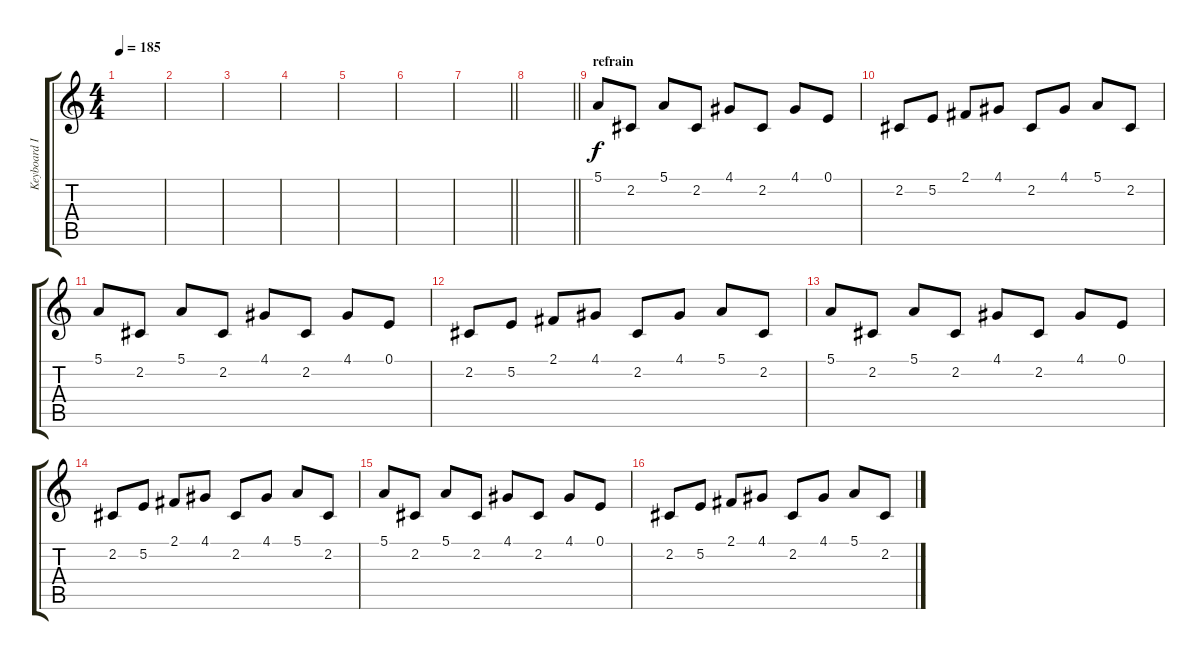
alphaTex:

\track ("Keyboard II" "Keyboard I") {instrument drawbarorgan}
\staff {score tabs}
\tuning (E4 B3 G3 D3 A2 E2) {hide}
\ts (4 4)
\tempo 185
\clef g2
\ks c
|
|
|
|
|
|
\barLineRight lightlight
|
\barLineRight lightlight
|
\section ("" "refrain")
5.1.8 2.2.8 5.1.8 2.2.8 4.1.8 2.2.8 4.1.8 0.1.8 |
2.2.8 5.2.8 2.1.8 4.1.8 2.2.8 4.1.8 5.1.8 2.2.8 |
5.1.8 2.2.8 5.1.8 2.2.8 4.1.8 2.2.8 4.1.8 0.1.8 |
2.2.8 5.2.8 2.1.8 4.1.8 2.2.8 4.1.8 5.1.8 2.2.8 |
5.1.8 2.2.8 5.1.8 2.2.8 4.1.8 2.2.8 4.1.8 0.1.8 |
2.2.8 5.2.8 2.1.8 4.1.8 2.2.8 4.1.8 5.1.8 2.2.8 |
5.1.8 2.2.8 5.1.8 2.2.8 4.1.8 2.2.8 4.1.8 0.1.8 |
2.2.8 5.2.8 2.1.8 4.1.8 2.2.8 4.1.8 5.1.8 2.2.8
